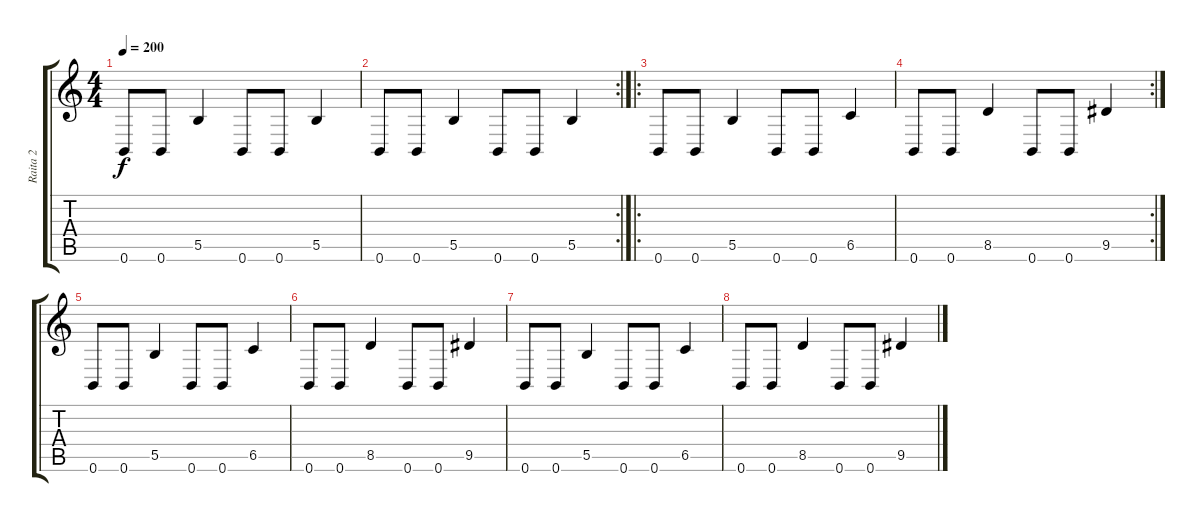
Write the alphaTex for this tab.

\track ("Raita 2" "Raita 2") {instrument distortionguitar}
\staff {score tabs}
\tuning (Db4 Ab3 E3 B2 Gb2 B1) {hide}
\ts (4 4)
\tempo 200
\clef g2
\ks c
0.6.8{dy f} 0.6.8 5.5.4 0.6.8 0.6.8 5.5.4 |
\rc 2
0.6.8 0.6.8 5.5.4 0.6.8 0.6.8 5.5.4 |
\ro
0.6.8 0.6.8 5.5.4 0.6.8 0.6.8 6.5.4 |
\rc 2
0.6.8 0.6.8 8.5.4 0.6.8 0.6.8 9.5.4 |
0.6.8 0.6.8 5.5.4 0.6.8 0.6.8 6.5.4 |
0.6.8 0.6.8 8.5.4 0.6.8 0.6.8 9.5.4 |
0.6.8 0.6.8 5.5.4 0.6.8 0.6.8 6.5.4 |
0.6.8 0.6.8 8.5.4 0.6.8 0.6.8 9.5.4
